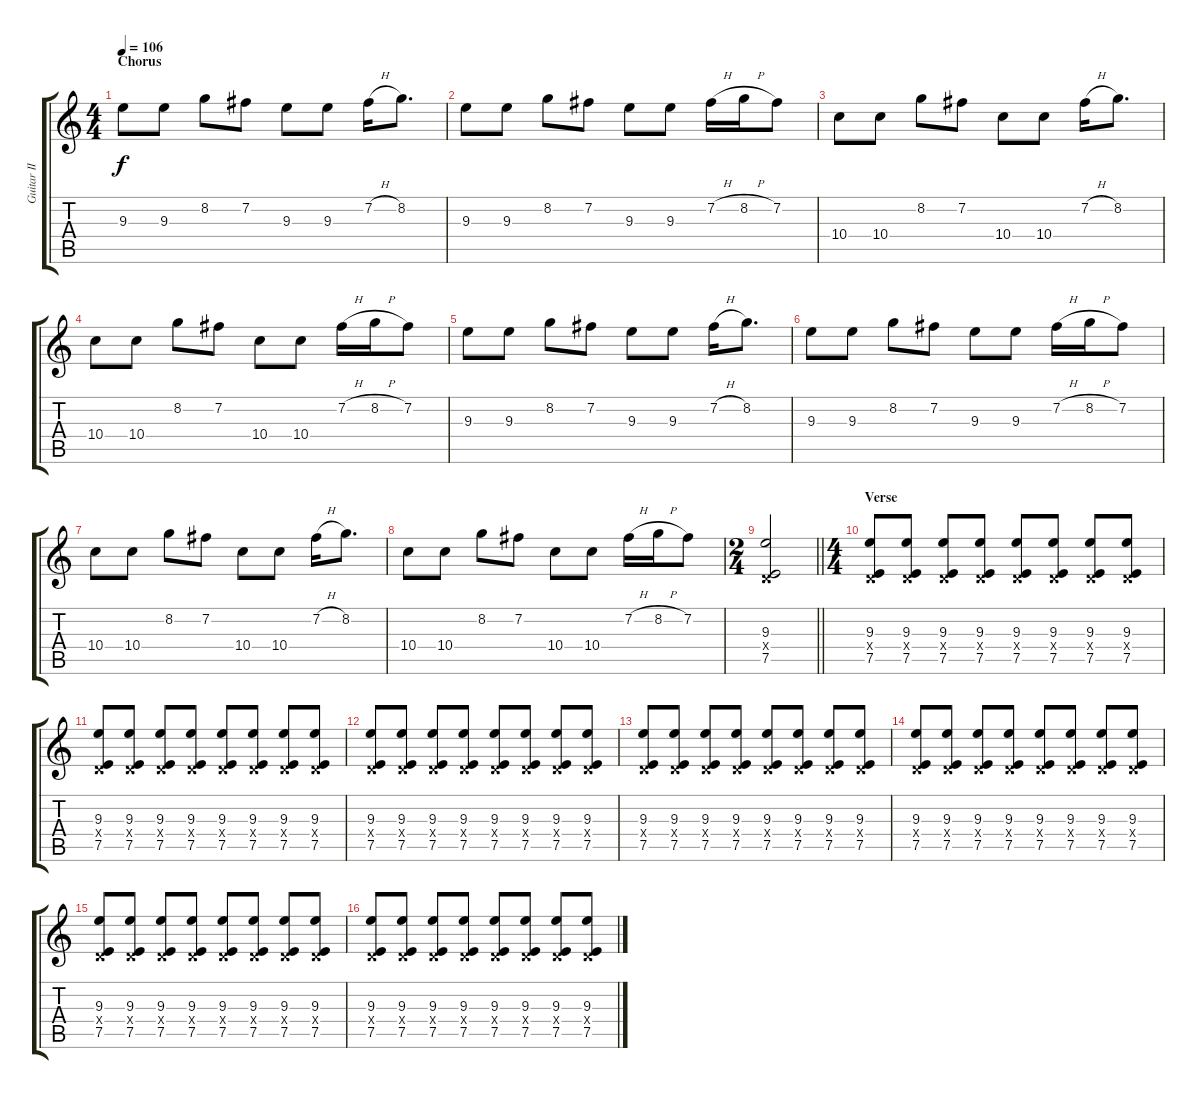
\track ("Guitar II" "Guitar II") {instrument overdrivenguitar}
\staff {score tabs}
\tuning (E4 B3 G3 D3 A2 E2) {hide}
\ts (4 4)
\section ("" "Chorus")
\tempo 106
\clef g2
\ks c
9.3.8{dy f} 9.3.8 8.2.8 7.2.8 9.3.8 9.3.8 7.2{h}.16 8.2.8{d} |
9.3.8 9.3.8 8.2.8 7.2.8 9.3.8 9.3.8 7.2{h}.16 8.2{h}.16 7.2.8 |
10.4.8 10.4.8 8.2.8 7.2.8 10.4.8 10.4.8 7.2{h}.16 8.2.8{d} |
10.4.8 10.4.8 8.2.8 7.2.8 10.4.8 10.4.8 7.2{h}.16 8.2{h}.16 7.2.8 |
9.3.8 9.3.8 8.2.8 7.2.8 9.3.8 9.3.8 7.2{h}.16 8.2.8{d} |
9.3.8 9.3.8 8.2.8 7.2.8 9.3.8 9.3.8 7.2{h}.16 8.2{h}.16 7.2.8 |
10.4.8 10.4.8 8.2.8 7.2.8 10.4.8 10.4.8 7.2{h}.16 8.2.8{d} |
10.4.8 10.4.8 8.2.8 7.2.8 10.4.8 10.4.8 7.2{h}.16 8.2{h}.16 7.2.8 |
\ts (2 4)
\barLineRight lightlight
(9.3 0.4{x} 7.5).2 |
\ts (4 4)
\section ("" "Verse")
(9.3 0.4{x} 7.5).8 (9.3 0.4{x} 7.5).8 (9.3 0.4{x} 7.5).8 (9.3 0.4{x} 7.5).8 (9.3 0.4{x} 7.5).8 (9.3 0.4{x} 7.5).8 (9.3 0.4{x} 7.5).8 (9.3 0.4{x} 7.5).8 |
(9.3 0.4{x} 7.5).8 (9.3 0.4{x} 7.5).8 (9.3 0.4{x} 7.5).8 (9.3 0.4{x} 7.5).8 (9.3 0.4{x} 7.5).8 (9.3 0.4{x} 7.5).8 (9.3 0.4{x} 7.5).8 (9.3 0.4{x} 7.5).8 |
(9.3 0.4{x} 7.5).8 (9.3 0.4{x} 7.5).8 (9.3 0.4{x} 7.5).8 (9.3 0.4{x} 7.5).8 (9.3 0.4{x} 7.5).8 (9.3 0.4{x} 7.5).8 (9.3 0.4{x} 7.5).8 (9.3 0.4{x} 7.5).8 |
(9.3 0.4{x} 7.5).8 (9.3 0.4{x} 7.5).8 (9.3 0.4{x} 7.5).8 (9.3 0.4{x} 7.5).8 (9.3 0.4{x} 7.5).8 (9.3 0.4{x} 7.5).8 (9.3 0.4{x} 7.5).8 (9.3 0.4{x} 7.5).8 |
(9.3 0.4{x} 7.5).8 (9.3 0.4{x} 7.5).8 (9.3 0.4{x} 7.5).8 (9.3 0.4{x} 7.5).8 (9.3 0.4{x} 7.5).8 (9.3 0.4{x} 7.5).8 (9.3 0.4{x} 7.5).8 (9.3 0.4{x} 7.5).8 |
(9.3 0.4{x} 7.5).8 (9.3 0.4{x} 7.5).8 (9.3 0.4{x} 7.5).8 (9.3 0.4{x} 7.5).8 (9.3 0.4{x} 7.5).8 (9.3 0.4{x} 7.5).8 (9.3 0.4{x} 7.5).8 (9.3 0.4{x} 7.5).8 |
(9.3 0.4{x} 7.5).8 (9.3 0.4{x} 7.5).8 (9.3 0.4{x} 7.5).8 (9.3 0.4{x} 7.5).8 (9.3 0.4{x} 7.5).8 (9.3 0.4{x} 7.5).8 (9.3 0.4{x} 7.5).8 (9.3 0.4{x} 7.5).8
